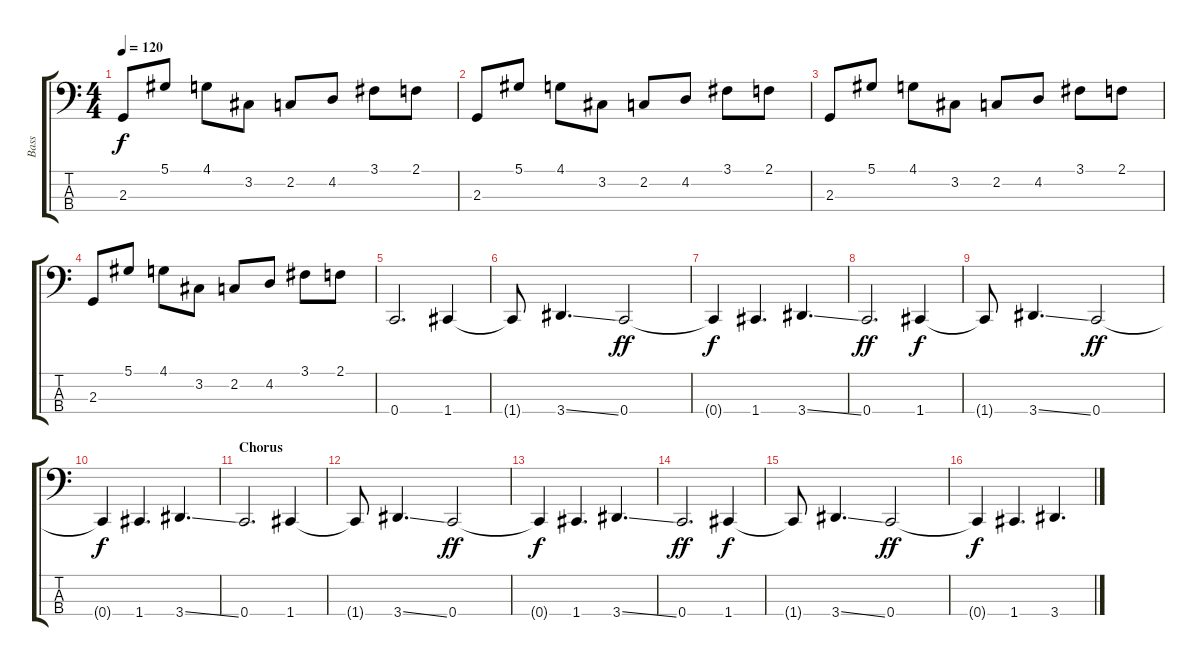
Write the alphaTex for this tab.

\track ("Bass" "Bass") {instrument electricbassfinger}
\staff {score tabs}
\tuning (Eb2 Bb1 F1 C1) {hide}
\ts (4 4)
\tempo 120
\clef f4
\ks c
2.3.8{dy f} 5.1.8 4.1.8 3.2.8 2.2.8 4.2.8 3.1.8 2.1.8 |
2.3.8 5.1.8 4.1.8 3.2.8 2.2.8 4.2.8 3.1.8 2.1.8 |
2.3.8 5.1.8 4.1.8 3.2.8 2.2.8 4.2.8 3.1.8 2.1.8 |
2.3.8 5.1.8 4.1.8 3.2.8 2.2.8 4.2.8 3.1.8 2.1.8 |
0.4.2{d} 1.4.4 |
1.4{t}.8 3.4{ss}.4{d} 0.4.2{dy ff} |
0.4{t}.4{dy f} 1.4.4{d} 3.4{ss}.4{d} |
0.4.2{d dy ff} 1.4.4{dy f} |
1.4{t}.8 3.4{ss}.4{d} 0.4.2{dy ff} |
0.4{t}.4{dy f} 1.4.4{d} 3.4{ss}.4{d} |
\section ("" "Chorus")
0.4.2{d} 1.4.4 |
1.4{t}.8 3.4{ss}.4{d} 0.4.2{dy ff} |
0.4{t}.4{dy f} 1.4.4{d} 3.4{ss}.4{d} |
0.4.2{d dy ff} 1.4.4{dy f} |
1.4{t}.8 3.4{ss}.4{d} 0.4.2{dy ff} |
0.4{t}.4{dy f} 1.4.4{d} 3.4{ss}.4{d}
